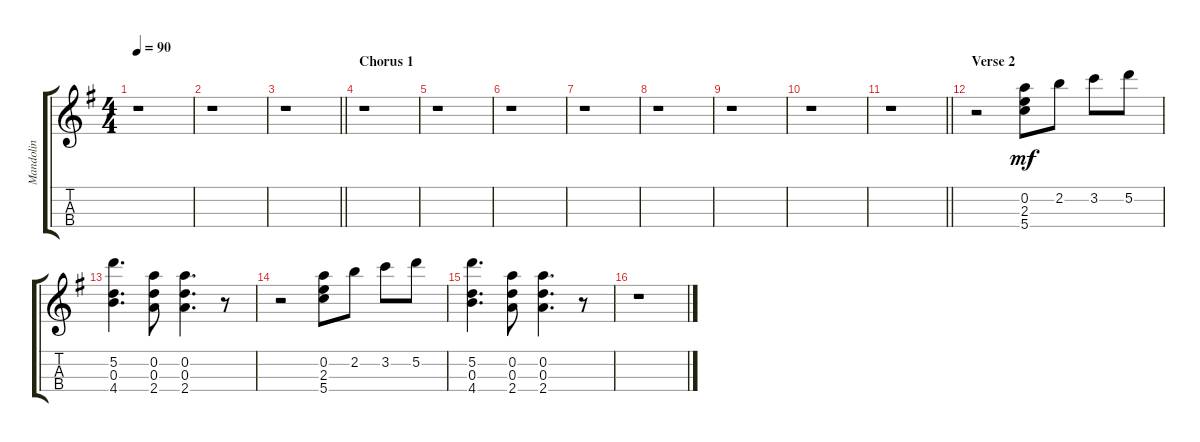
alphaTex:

\track ("Mandolin" "Mandolin") {instrument acousticguitarsteel}
\staff {score tabs}
\tuning (E5 A4 D4 G3) {hide}
\ts (4 4)
\tempo 90
\clef g2
\ks g
r.1{dy mf} |
r.1 |
\barLineRight lightlight
r.1 |
\section ("" "Chorus 1")
r.1 |
r.1 |
r.1 |
r.1 |
r.1 |
r.1 |
r.1 |
\barLineRight lightlight
r.1 |
\section ("" "Verse 2")
r.2 (0.2 2.3 5.4).8 2.2.8 3.2.8 5.2.8 |
(5.2 0.3 4.4).4{d} (0.2 0.3 2.4).8 (0.2 0.3 2.4).4{d} r.8 |
r.2 (0.2 2.3 5.4).8 2.2.8 3.2.8 5.2.8 |
(5.2 0.3 4.4).4{d} (0.2 0.3 2.4).8 (0.2 0.3 2.4).4{d} r.8 |
r.1
